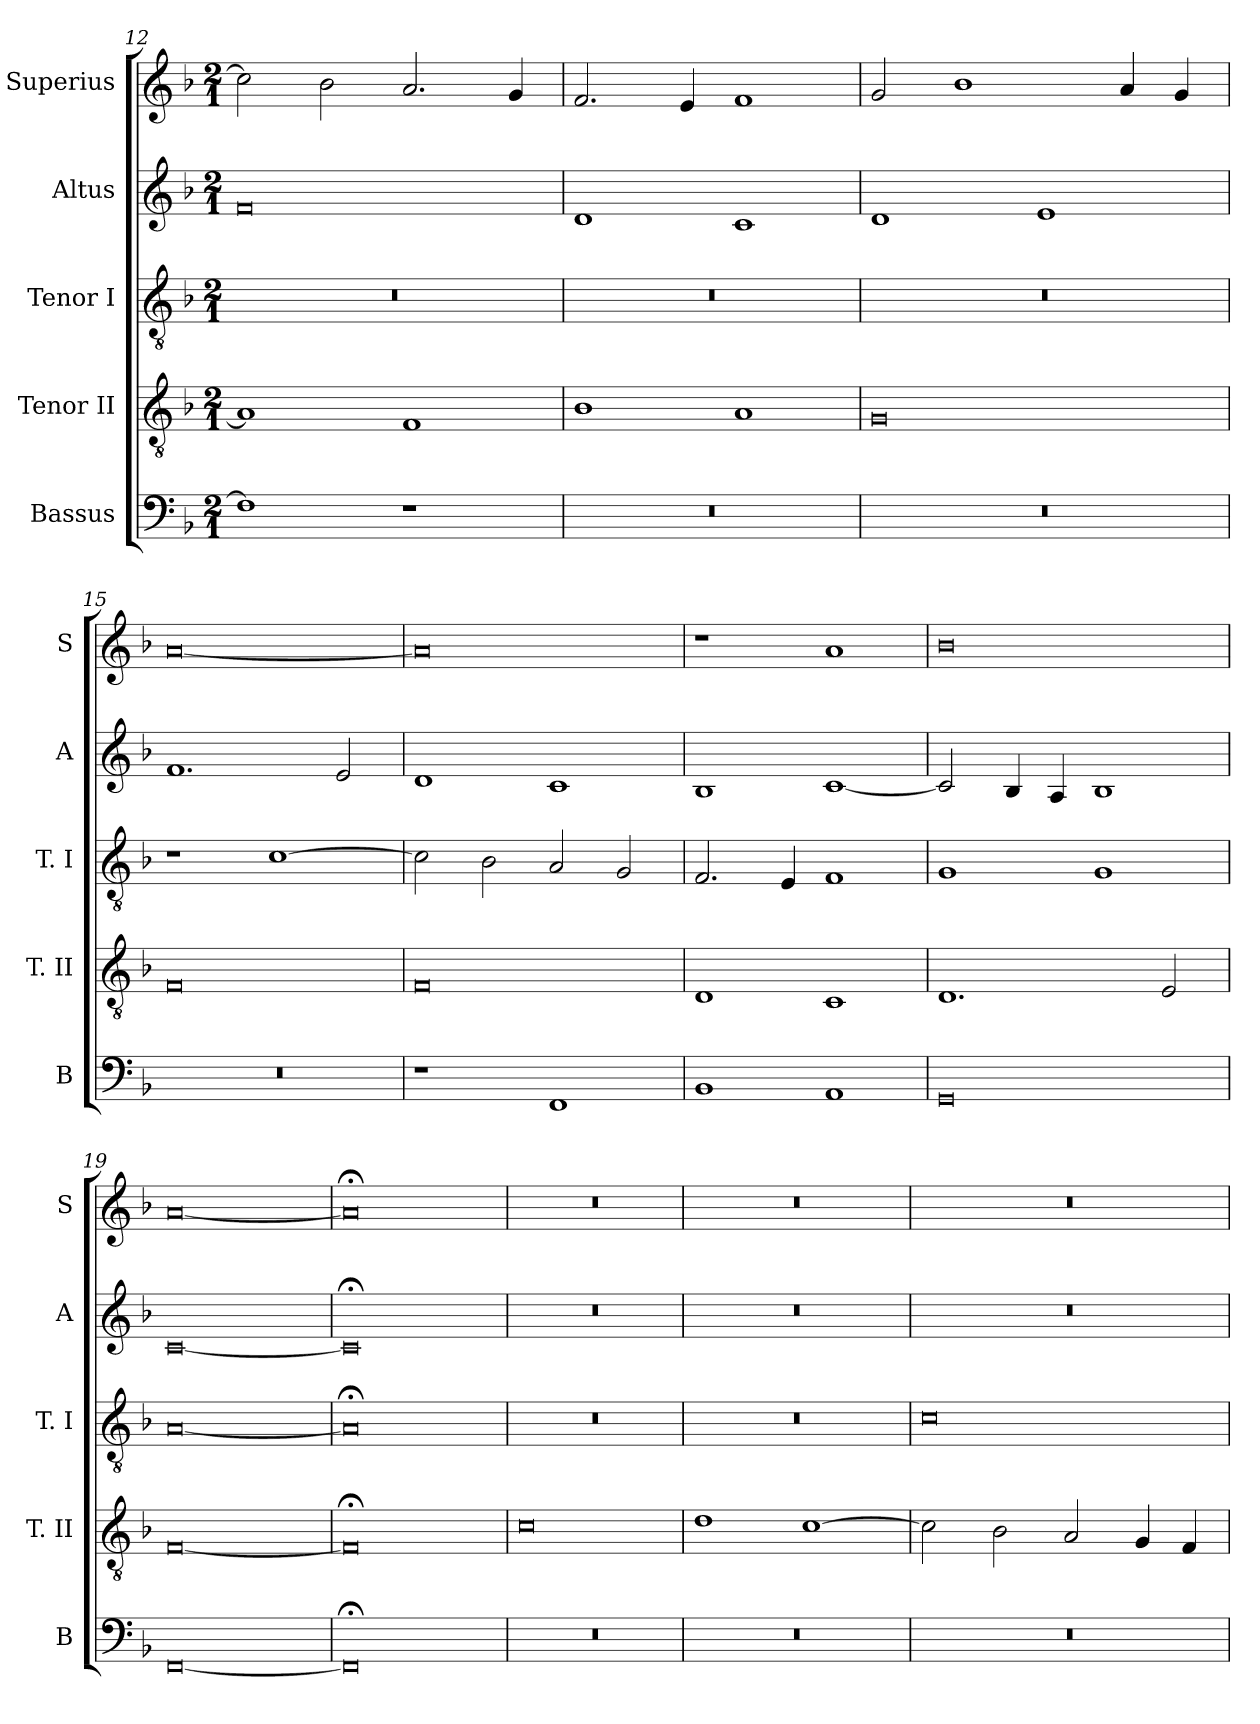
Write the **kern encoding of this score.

**kern	**kern	**kern	**kern	**kern
*part5	*part4	*part3	*part2	*part1
*staff5	*staff4	*staff3	*staff2	*staff1
*I"Bassus	*I"Tenor II	*I"Tenor I	*I"Altus	*I"Superius
*I'B	*I'T. II	*I'T. I	*I'A	*I'S
*clefF4	*clefGv2	*clefGv2	*clefG2	*clefG2
*k[b-]	*k[b-]	*k[b-]	*k[b-]	*k[b-]
*F:	*F:	*F:	*F:	*F:
*M2/1	*M2/1	*M2/1	*M2/1	*M2/1
=12	=12	=12	=12	=12
1F]	1A]	0r	0f	2cc]
.	.	.	.	2b-
1r	1F	.	.	2.a
.	.	.	.	4g
=13	=13	=13	=13	=13
0r	1B-	0r	1d	2.f
.	.	.	.	4e
.	1A	.	1c	1f
=14	=14	=14	=14	=14
0r	0G	0r	1d	2g
.	.	.	.	1b-
.	.	.	1e	.
.	.	.	.	4a
.	.	.	.	4g
=15	=15	=15	=15	=15
0r	0F	1r	1.f	[0a
.	.	[1c	.	.
.	.	.	2e	.
=16	=16	=16	=16	=16
1r	0F	2c]	1d	0a]
.	.	2B-	.	.
1FF	.	2A	1c	.
.	.	2G	.	.
=17	=17	=17	=17	=17
1BB-	1D	2.F	1B-	1r
.	.	4E	.	.
1AA	1C	1F	[1c	1a
=18	=18	=18	=18	=18
0GG	1.D	1G	2c]	0b-
.	.	.	4B-	.
.	.	.	4A	.
.	.	1G	1B-	.
.	2E	.	.	.
=19	=19	=19	=19	=19
[0FF	[0F	[0A	[0c	[0a
=20	=20	=20	=20	=20
0FF;<]	0F;<]	0A;<]	0c;<]	0a;<]
=21	=21	=21	=21	=21
0r	0c	0r	0r	0r
=22	=22	=22	=22	=22
0r	1d	0r	0r	0r
.	[1c	.	.	.
=23	=23	=23	=23	=23
0r	2c]	0c	0r	0r
.	2B-	.	.	.
.	2A	.	.	.
.	4G	.	.	.
.	4F	.	.	.
=	=	=	=	=
*-	*-	*-	*-	*-
